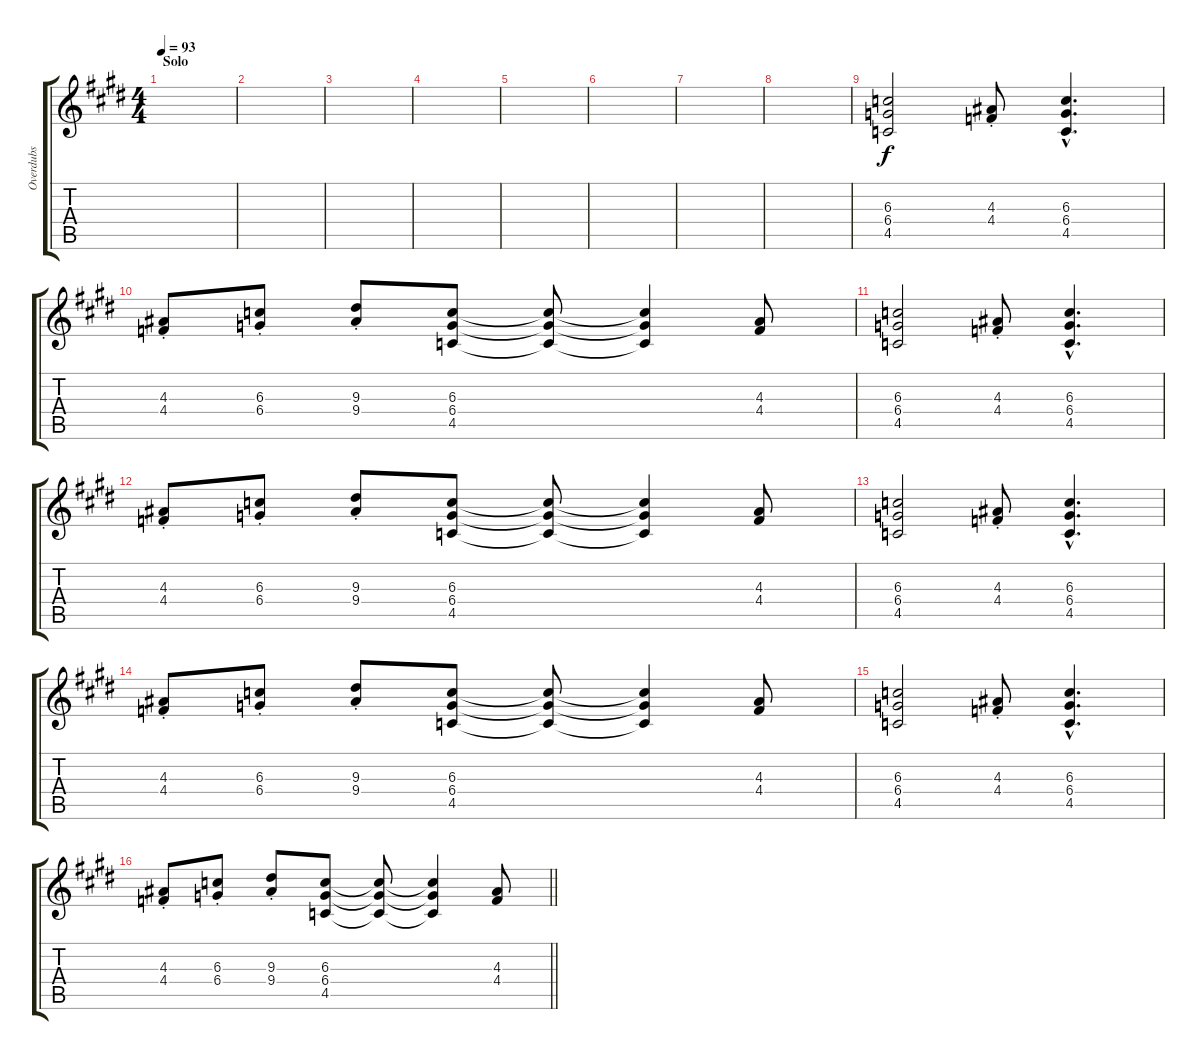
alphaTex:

\track ("Overdubs" "Overdubs") {instrument distortionguitar}
\staff {score tabs}
\tuning (Eb4 Bb3 Gb3 Db3 Ab2 Eb2) {hide}
\ts (4 4)
\section ("" "Solo")
\tempo 93
\clef g2
\ks c#minor
|
|
|
|
|
|
|
|
(6.3 6.4 4.5).2 (4.3{st} 4.4{st}).8 (6.3{hac} 6.4{hac} 4.5{hac}).4{d} |
(4.3{st} 4.4{st}).8 (6.3{st} 6.4{st}).8 (9.3{st} 9.4{st}).8 (6.3 6.4 4.5).8 (6.3{t} 6.4{t} 4.5{t}).8 (6.3{t} 6.4{t} 4.5{t}).4 (4.3 4.4).8 |
(6.3 6.4 4.5).2 (4.3{st} 4.4{st}).8 (6.3{hac} 6.4{hac} 4.5{hac}).4{d} |
(4.3{st} 4.4{st}).8 (6.3{st} 6.4{st}).8 (9.3{st} 9.4{st}).8 (6.3 6.4 4.5).8 (6.3{t} 6.4{t} 4.5{t}).8 (6.3{t} 6.4{t} 4.5{t}).4 (4.3 4.4).8 |
(6.3 6.4 4.5).2 (4.3{st} 4.4{st}).8 (6.3{hac} 6.4{hac} 4.5{hac}).4{d} |
(4.3{st} 4.4{st}).8 (6.3{st} 6.4{st}).8 (9.3{st} 9.4{st}).8 (6.3 6.4 4.5).8 (6.3{t} 6.4{t} 4.5{t}).8 (6.3{t} 6.4{t} 4.5{t}).4 (4.3 4.4).8 |
(6.3 6.4 4.5).2 (4.3{st} 4.4{st}).8 (6.3{hac} 6.4{hac} 4.5{hac}).4{d} |
\barLineRight lightlight
(4.3{st} 4.4{st}).8 (6.3{st} 6.4{st}).8 (9.3{st} 9.4{st}).8 (6.3 6.4 4.5).8 (6.3{t} 6.4{t} 4.5{t}).8 (6.3{t} 6.4{t} 4.5{t}).4 (4.3 4.4).8
